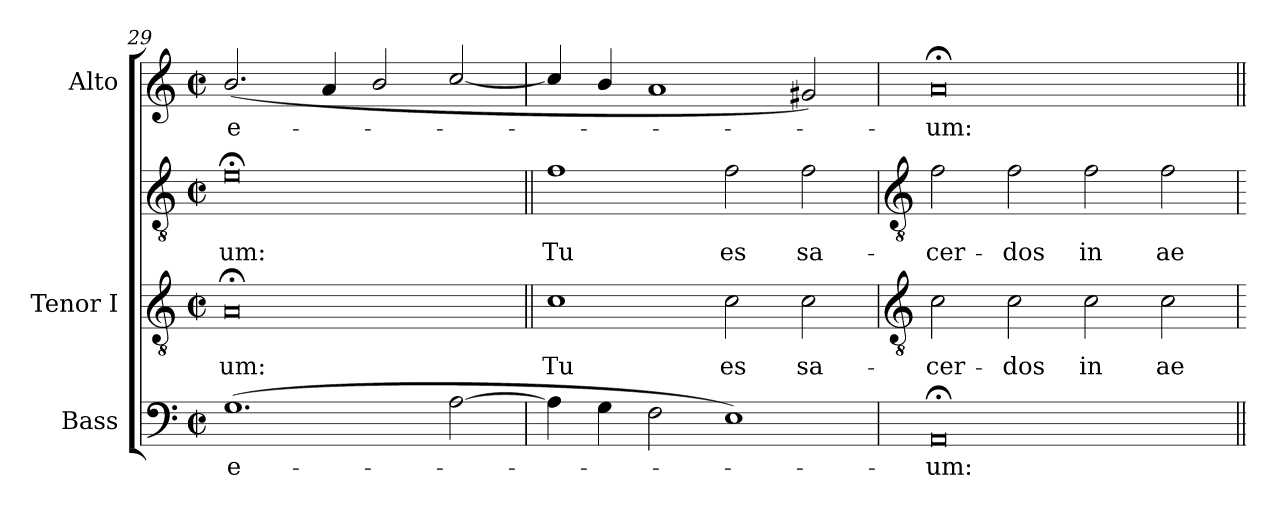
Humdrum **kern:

**kern	**text	**kern	**text	**kern	**text	**kern	**text
*part3	*part3	*part2	*part2	*part2	*part2	*part1	*part1
*staff4	*staff4	*staff3	*staff3	*staff2	*staff2	*staff1	*staff1
*I"Bass	*	*I"Tenor I	*	*	*	*I"Alto	*
*I'B	*	*I'T	*	*	*	*I'A	*
*clefF4	*	*clefGv2	*	*clefGv2	*	*clefG2	*
*k[]	*	*k[]	*	*k[]	*	*k[]	*
*C:	*	*C:	*	*C:	*	*C:	*
*M4/2	*	*M4/2	*	*M4/2	*	*M4/2	*
*met(c|)	*	*met(c|)	*	*met(c|)	*	*met(c|)	*
=29	=29	=29	=29	=29	=29	=29	=29
!	!LO:LY:b	!	!LO:LY:b	!	!LO:LY:b	!	!LO:LY:b
(>1.G	e-	0A;<	um:	0e;<	um:	(<2.b/	e-
.	.	.	.	.	.	4a	.
.	.	.	.	.	.	2b/	.
[2A	.	.	.	.	.	[2cc/	.
=30	=30	=30||	=30	=30||	=30	=30	=30
!	!	!	!LO:LY:b	!	!LO:LY:b	!	!
4A]	.	1c	-Tu	1f	Tu	4cc/]	.
4G	.	.	.	.	.	4b/	.
2F	.	.	.	.	.	1a	.
!	!	!	!LO:LY:b	!	!LO:LY:b	!	!
1E)	.	2c	es	2f	es	.	.
!	!	!	!LO:LY:b	!	!LO:LY:b	!	!
.	.	2c	sa-	2f	sa-	2g#X)	.
!!LO:LB:g=z
=31	=31	=31	=31	=31	=31	=31	=31
*	*	*clefGv2	*	*clefGv2	*	*	*
!	!LO:LY:b	!	!LO:LY:b	!	!LO:LY:b	!	!LO:LY:b
0AA;<	um:	2c	-cer-	2f	-cer-	0a;<	um:
!	!	!	!LO:LY:b	!	!LO:LY:b	!	!
.	.	2c	-dos	2f	-dos	.	.
!	!	!	!LO:LY:b	!	!LO:LY:b	!	!
.	.	2c	in	2f	in	.	.
!	!	!	!LO:LY:b	!	!LO:LY:b	!	!
.	.	2c	ae-	2f	ae-	.	.
=||	=||	=	=||	=	=||	=||	=||
*-	*-	*-	*-	*-	*-	*-	*-
